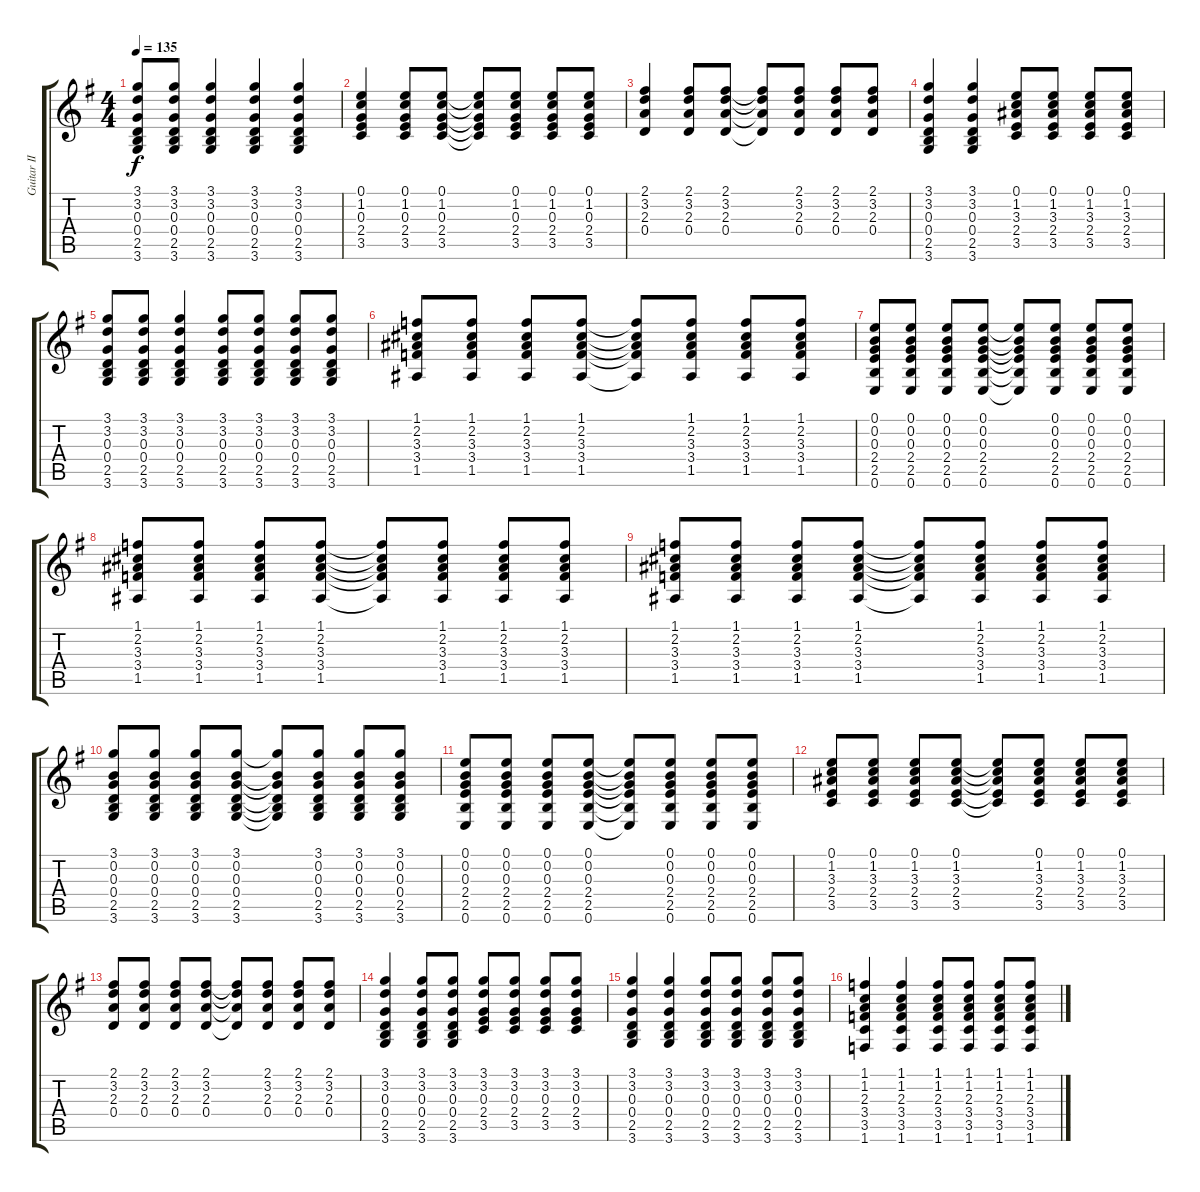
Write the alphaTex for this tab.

\track ("Guitar II" "Guitar II") {instrument electricguitarclean}
\staff {score tabs}
\tuning (E4 B3 G3 D3 A2 E2) {hide}
\ts (4 4)
\tempo 135
\clef g2
\ks g
(3.1 3.2 0.3 0.4 2.5 3.6).8{dy f} (3.1 3.2 0.3 0.4 2.5 3.6).8 (3.1 3.2 0.3 0.4 2.5 3.6).4 (3.1 3.2 0.3 0.4 2.5 3.6).4 (3.1 3.2 0.3 0.4 2.5 3.6).4 |
(0.1 1.2 0.3 2.4 3.5).4 (0.1 1.2 0.3 2.4 3.5).8 (0.1 1.2 0.3 2.4 3.5).8 (0.1{t} 1.2{t} 0.3{t} 2.4{t} 3.5{t}).8 (0.1 1.2 0.3 2.4 3.5).8 (0.1 1.2 0.3 2.4 3.5).8 (0.1 1.2 0.3 2.4 3.5).8 |
(2.1 3.2 2.3 0.4).4 (2.1 3.2 2.3 0.4).8 (2.1 3.2 2.3 0.4).8 (2.1{t} 3.2{t} 2.3{t} 0.4{t}).8 (2.1 3.2 2.3 0.4).8 (2.1 3.2 2.3 0.4).8 (2.1 3.2 2.3 0.4).8 |
(3.1 3.2 0.3 0.4 2.5 3.6).4 (3.1 3.2 0.3 0.4 2.5 3.6).4 (0.1 1.2 3.3 2.4 3.5).8 (0.1 1.2 3.3 2.4 3.5).8 (0.1 1.2 3.3 2.4 3.5).8 (0.1 1.2 3.3 2.4 3.5).8 |
(3.1 3.2 0.3 0.4 2.5 3.6).8 (3.1 3.2 0.3 0.4 2.5 3.6).8 (3.1 3.2 0.3 0.4 2.5 3.6).4 (3.1 3.2 0.3 0.4 2.5 3.6).8 (3.1 3.2 0.3 0.4 2.5 3.6).8 (3.1 3.2 0.3 0.4 2.5 3.6).8 (3.1 3.2 0.3 0.4 2.5 3.6).8 |
(1.1 2.2 3.3 3.4 1.5).8 (1.1 2.2 3.3 3.4 1.5).8 (1.1 2.2 3.3 3.4 1.5).8 (1.1 2.2 3.3 3.4 1.5).8 (1.1{t} 2.2{t} 3.3{t} 3.4{t} 1.5{t}).8 (1.1 2.2 3.3 3.4 1.5).8 (1.1 2.2 3.3 3.4 1.5).8 (1.1 2.2 3.3 3.4 1.5).8 |
(0.1 0.2 0.3 2.4 2.5 0.6).8 (0.1 0.2 0.3 2.4 2.5 0.6).8 (0.1 0.2 0.3 2.4 2.5 0.6).8 (0.1 0.2 0.3 2.4 2.5 0.6).8 (0.1{t} 0.2{t} 0.3{t} 2.4{t} 2.5{t} 0.6{t}).8 (0.1 0.2 0.3 2.4 2.5 0.6).8 (0.1 0.2 0.3 2.4 2.5 0.6).8 (0.1 0.2 0.3 2.4 2.5 0.6).8 |
(1.1 2.2 3.3 3.4 1.5).8 (1.1 2.2 3.3 3.4 1.5).8 (1.1 2.2 3.3 3.4 1.5).8 (1.1 2.2 3.3 3.4 1.5).8 (1.1{t} 2.2{t} 3.3{t} 3.4{t} 1.5{t}).8 (1.1 2.2 3.3 3.4 1.5).8 (1.1 2.2 3.3 3.4 1.5).8 (1.1 2.2 3.3 3.4 1.5).8 |
(1.1 2.2 3.3 3.4 1.5).8 (1.1 2.2 3.3 3.4 1.5).8 (1.1 2.2 3.3 3.4 1.5).8 (1.1 2.2 3.3 3.4 1.5).8 (1.1{t} 2.2{t} 3.3{t} 3.4{t} 1.5{t}).8 (1.1 2.2 3.3 3.4 1.5).8 (1.1 2.2 3.3 3.4 1.5).8 (1.1 2.2 3.3 3.4 1.5).8 |
(3.1 0.2 0.3 0.4 2.5 3.6).8 (3.1 0.2 0.3 0.4 2.5 3.6).8 (3.1 0.2 0.3 0.4 2.5 3.6).8 (3.1 0.2 0.3 0.4 2.5 3.6).8 (3.1{t} 0.2{t} 0.3{t} 0.4{t} 2.5{t} 3.6{t}).8 (3.1 0.2 0.3 0.4 2.5 3.6).8 (3.1 0.2 0.3 0.4 2.5 3.6).8 (3.1 0.2 0.3 0.4 2.5 3.6).8 |
(0.1 0.2 0.3 2.4 2.5 0.6).8 (0.1 0.2 0.3 2.4 2.5 0.6).8 (0.1 0.2 0.3 2.4 2.5 0.6).8 (0.1 0.2 0.3 2.4 2.5 0.6).8 (0.1{t} 0.2{t} 0.3{t} 2.4{t} 2.5{t} 0.6{t}).8 (0.1 0.2 0.3 2.4 2.5 0.6).8 (0.1 0.2 0.3 2.4 2.5 0.6).8 (0.1 0.2 0.3 2.4 2.5 0.6).8 |
(0.1 1.2 3.3 2.4 3.5).8 (0.1 1.2 3.3 2.4 3.5).8 (0.1 1.2 3.3 2.4 3.5).8 (0.1 1.2 3.3 2.4 3.5).8 (0.1{t} 1.2{t} 3.3{t} 2.4{t} 3.5{t}).8 (0.1 1.2 3.3 2.4 3.5).8 (0.1 1.2 3.3 2.4 3.5).8 (0.1 1.2 3.3 2.4 3.5).8 |
(2.1 3.2 2.3 0.4).8 (2.1 3.2 2.3 0.4).8 (2.1 3.2 2.3 0.4).8 (2.1 3.2 2.3 0.4).8 (2.1{t} 3.2{t} 2.3{t} 0.4{t}).8 (2.1 3.2 2.3 0.4).8 (2.1 3.2 2.3 0.4).8 (2.1 3.2 2.3 0.4).8 |
(3.1 3.2 0.3 0.4 2.5 3.6).4 (3.1 3.2 0.3 0.4 2.5 3.6).8 (3.1 3.2 0.3 0.4 2.5 3.6).8 (3.1 3.2 0.3 2.4 3.5).8 (3.1 3.2 0.3 2.4 3.5).8 (3.1 3.2 0.3 2.4 3.5).8 (3.1 3.2 0.3 2.4 3.5).8 |
(3.1 3.2 0.3 0.4 2.5 3.6).4 (3.1 3.2 0.3 0.4 2.5 3.6).4 (3.1 3.2 0.3 0.4 2.5 3.6).8 (3.1 3.2 0.3 0.4 2.5 3.6).8 (3.1 3.2 0.3 0.4 2.5 3.6).8 (3.1 3.2 0.3 0.4 2.5 3.6).8 |
(1.1 1.2 2.3 3.4 3.5 1.6).4 (1.1 1.2 2.3 3.4 3.5 1.6).4 (1.1 1.2 2.3 3.4 3.5 1.6).8 (1.1 1.2 2.3 3.4 3.5 1.6).8 (1.1 1.2 2.3 3.4 3.5 1.6).8 (1.1 1.2 2.3 3.4 3.5 1.6).8
